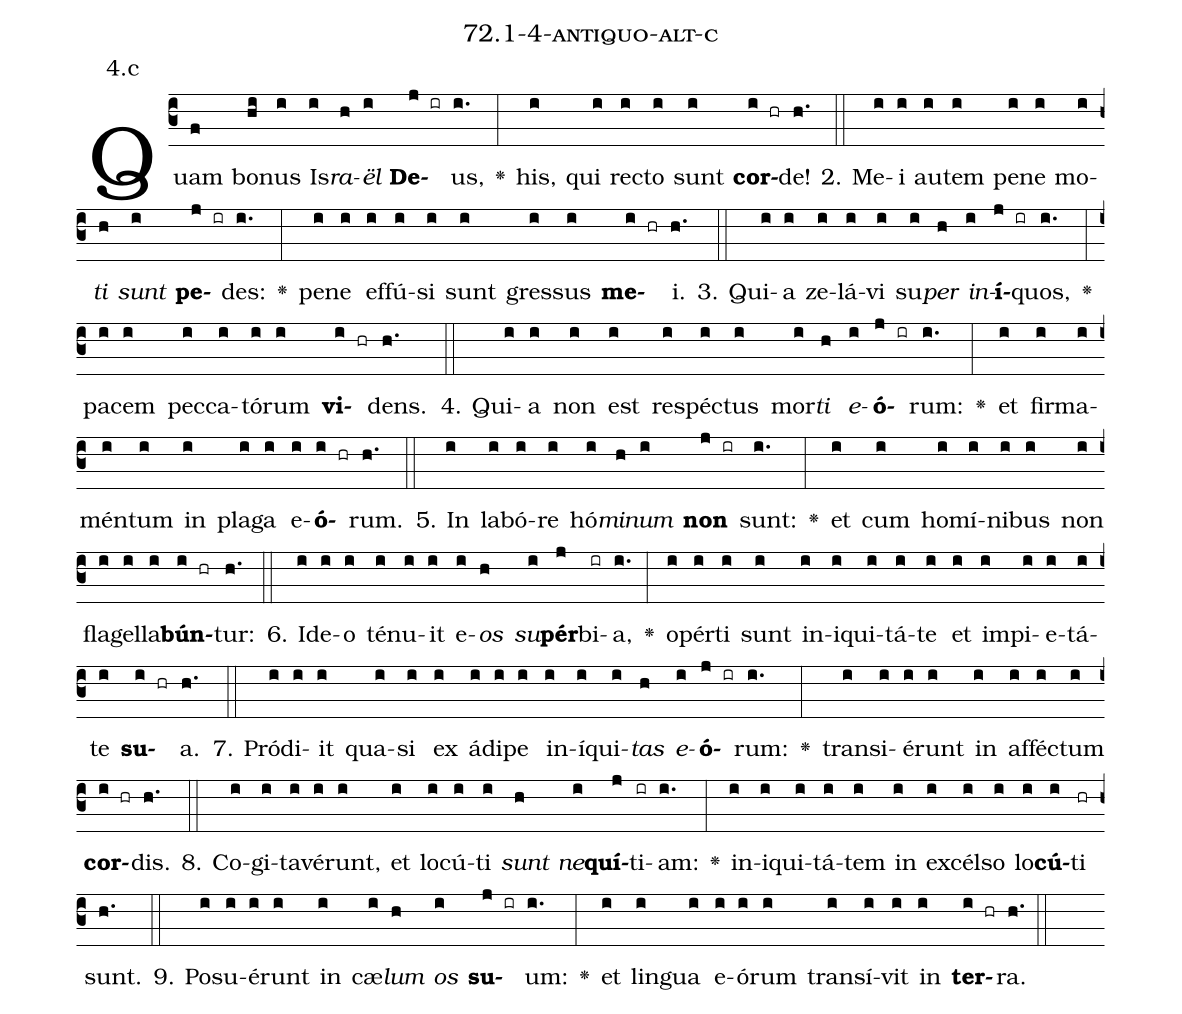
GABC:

name: 72.1-4-antiquo-alt-c;
annotation: 4.c;
%%
(c3)Quam(f) bo(hi)nus(i) Is(i)<i>ra</i>(h)<i>ël</i>(i) <b>De</b>(j ir)us,(i.) <v>\greheightstar</v>(:) his,(i) qui(i) rec(i)to(i) sunt(i) <b>cor</b>(i hr)de!(h.) (::)
2. Me(i)i(i) au(i)tem(i) pe(i)ne(i) mo(i)<i>ti</i>(h) <i>sunt</i>(i) <b>pe</b>(j ir)des:(i.) <v>\greheightstar</v>(:) pe(i)ne(i) ef(i)fú(i)si(i) sunt(i) gres(i)sus(i) <b>me</b>(i hr)i.(h.) (::)
3. Qui(i)a(i) ze(i)lá(i)vi(i) su(i)<i>per</i>(h) <i>in</i>(i)<b>í</b>(j ir)quos,(i.) <v>\greheightstar</v>(:) pa(i)cem(i) pec(i)ca(i)tó(i)rum(i) <b>vi</b>(i hr)dens.(h.) (::)
4. Qui(i)a(i) non(i) est(i) re(i)spéc(i)tus(i) mor(i)<i>ti</i>(h) <i>e</i>(i)<b>ó</b>(j ir)rum:(i.) <v>\greheightstar</v>(:) et(i) fir(i)ma(i)mén(i)tum(i) in(i) pla(i)ga(i) e(i)<b>ó</b>(i hr)rum.(h.) (::)
5. In(i) la(i)bó(i)re(i) hó(i)<i>mi</i>(h)<i>num</i>(i) <b>non</b>(j ir) sunt:(i.) <v>\greheightstar</v>(:) et(i) cum(i) ho(i)mí(i)ni(i)bus(i) non(i) fla(i)gel(i)la(i)<b>bún</b>(i hr)tur:(h.) (::)
6. Id(i)e(i)o(i) té(i)nu(i)it(i) e(i)<i>os</i>(h) <i>su</i>(i)<b>pér</b>(j)bi(ir)a,(i.) <v>\greheightstar</v>(:) o(i)pér(i)ti(i) sunt(i) in(i)i(i)qui(i)tá(i)te(i) et(i) im(i)pi(i)e(i)tá(i)te(i) <b>su</b>(i hr)a.(h.) (::)
7. Pród(i)i(i)it(i) qua(i)si(i) ex(i) á(i)di(i)pe(i) in(i)í(i)qui(i)<i>tas</i>(h) <i>e</i>(i)<b>ó</b>(j ir)rum:(i.) <v>\greheightstar</v>(:) trans(i)i(i)é(i)runt(i) in(i) af(i)féc(i)tum(i) <b>cor</b>(i hr)dis.(h.) (::)
8. Co(i)gi(i)ta(i)vé(i)runt,(i) et(i) lo(i)cú(i)ti(i) <i>sunt</i>(h) <i>ne</i>(i)<b>quí</b>(j)ti(ir)am:(i.) <v>\greheightstar</v>(:) in(i)i(i)qui(i)tá(i)tem(i) in(i) ex(i)cél(i)so(i) lo(i)<b>cú</b>(i)ti(hr) sunt.(h.) (::)
9. Po(i)su(i)é(i)runt(i) in(i) cæ(i)<i>lum</i>(h) <i>os</i>(i) <b>su</b>(j ir)um:(i.) <v>\greheightstar</v>(:) et(i) lin(i)gua(i) e(i)ó(i)rum(i) trans(i)í(i)vit(i) in(i) <b>ter</b>(i hr)ra.(h.) (::)
